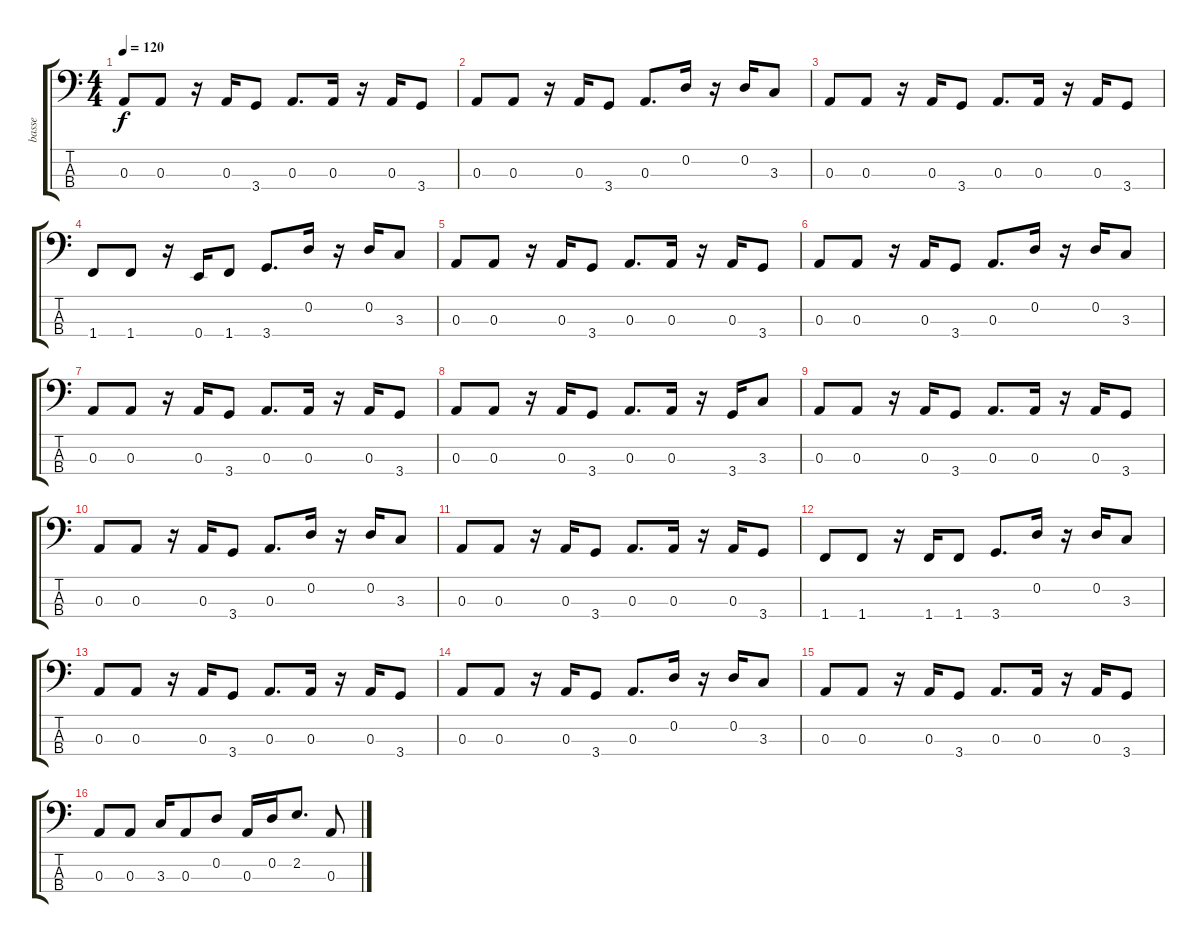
\track ("basse" "basse") {instrument electricbassfinger}
\staff {score tabs}
\tuning (G2 D2 A1 E1) {hide}
\ts (4 4)
\tempo 120
\clef f4
\ks c
0.3.8{dy f} 0.3.8 r.16 0.3.16 3.4.8 0.3.8{d} 0.3.16 r.16 0.3.16 3.4.8 |
0.3.8 0.3.8 r.16 0.3.16 3.4.8 0.3.8{d} 0.2.16 r.16 0.2.16 3.3.8 |
0.3.8 0.3.8 r.16 0.3.16 3.4.8 0.3.8{d} 0.3.16 r.16 0.3.16 3.4.8 |
1.4.8 1.4.8 r.16 0.4.16 1.4.8 3.4.8{d} 0.2.16 r.16 0.2.16 3.3.8 |
0.3.8 0.3.8 r.16 0.3.16 3.4.8 0.3.8{d} 0.3.16 r.16 0.3.16 3.4.8 |
0.3.8 0.3.8 r.16 0.3.16 3.4.8 0.3.8{d} 0.2.16 r.16 0.2.16 3.3.8 |
0.3.8 0.3.8 r.16 0.3.16 3.4.8 0.3.8{d} 0.3.16 r.16 0.3.16 3.4.8 |
0.3.8 0.3.8 r.16 0.3.16 3.4.8 0.3.8{d} 0.3.16 r.16 3.4.16 3.3.8 |
0.3.8 0.3.8 r.16 0.3.16 3.4.8 0.3.8{d} 0.3.16 r.16 0.3.16 3.4.8 |
0.3.8 0.3.8 r.16 0.3.16 3.4.8 0.3.8{d} 0.2.16 r.16 0.2.16 3.3.8 |
0.3.8 0.3.8 r.16 0.3.16 3.4.8 0.3.8{d} 0.3.16 r.16 0.3.16 3.4.8 |
1.4.8 1.4.8 r.16 1.4.16 1.4.8 3.4.8{d} 0.2.16 r.16 0.2.16 3.3.8 |
0.3.8 0.3.8 r.16 0.3.16 3.4.8 0.3.8{d} 0.3.16 r.16 0.3.16 3.4.8 |
0.3.8 0.3.8 r.16 0.3.16 3.4.8 0.3.8{d} 0.2.16 r.16 0.2.16 3.3.8 |
0.3.8 0.3.8 r.16 0.3.16 3.4.8 0.3.8{d} 0.3.16 r.16 0.3.16 3.4.8 |
0.3.8 0.3.8 3.3.16 0.3.8 0.2.8 0.3.16 0.2.16 2.2.8{d} 0.3.8
